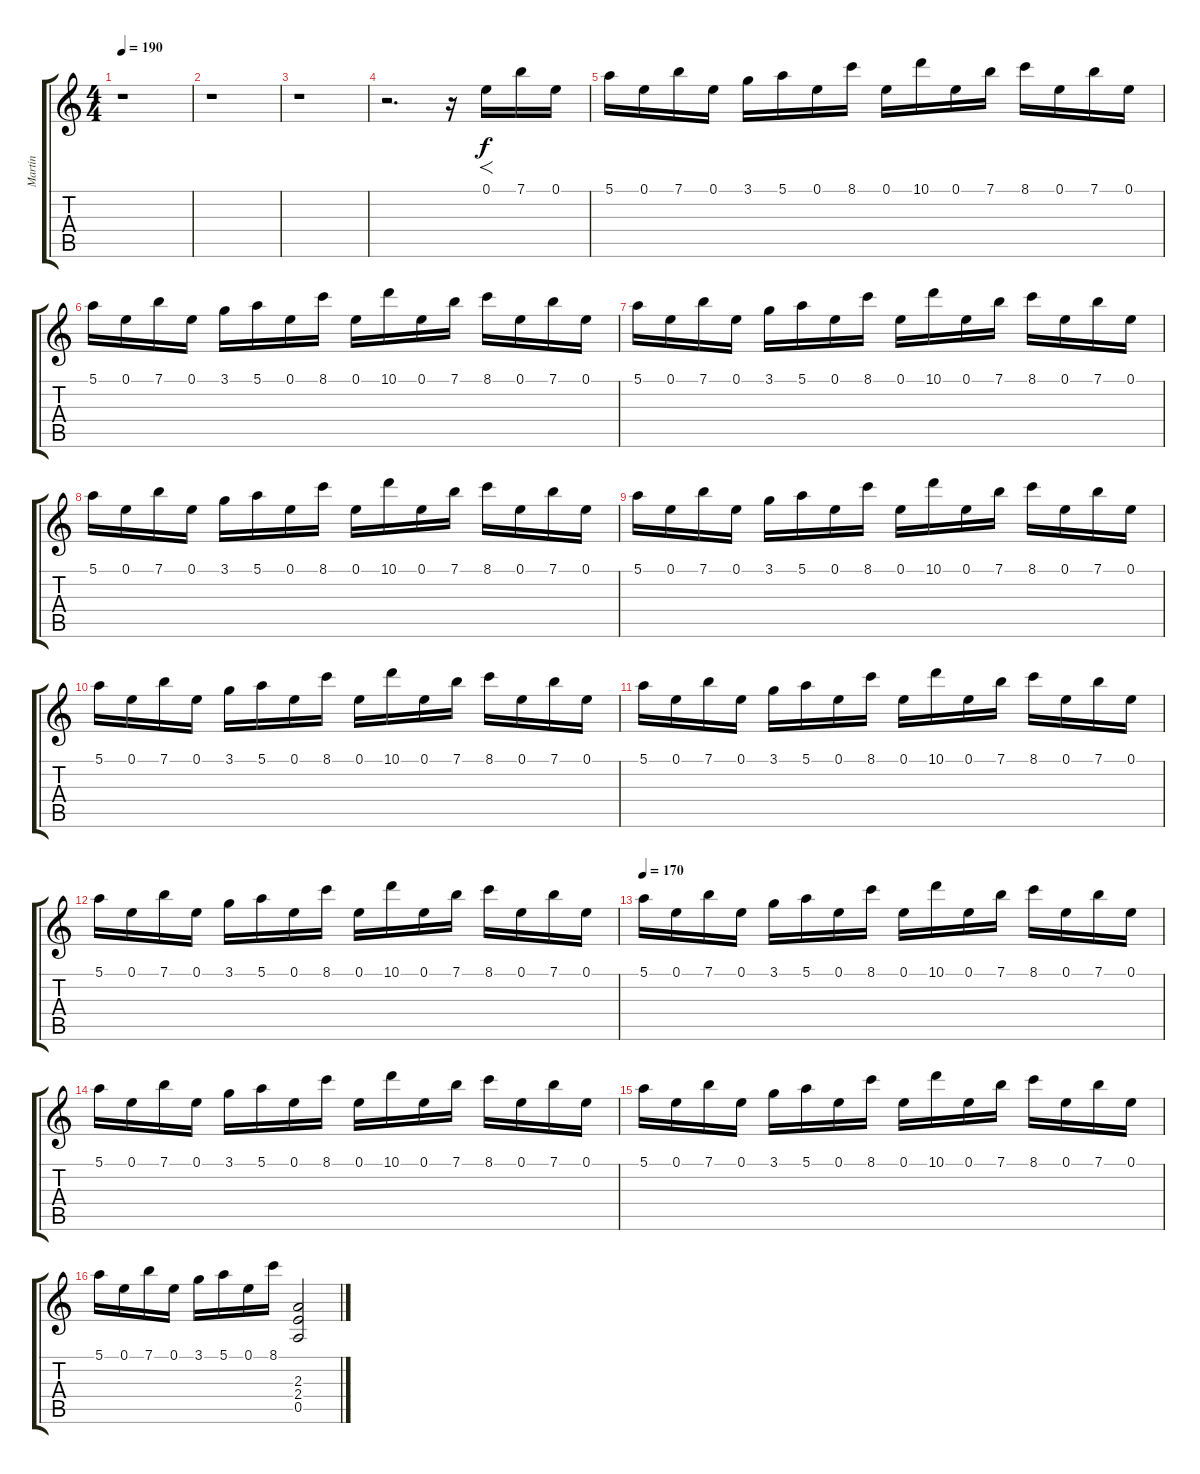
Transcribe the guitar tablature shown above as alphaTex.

\track ("Martin" "Martin") {instrument distortionguitar}
\staff {score tabs}
\tuning (E4 B3 G3 D3 A2 E2) {hide}
\ts (4 4)
\tempo 190
\tempo 95
\tempo 190
\clef g2
\ks c
r.1{dy f instrument distortionguitar} |
r.1 |
r.1 |
r.2{d} r.16 0.1.16{f} 7.1.16 0.1.16 |
5.1.16 0.1.16 7.1.16 0.1.16 3.1.16 5.1.16 0.1.16 8.1.16 0.1.16 10.1.16 0.1.16 7.1.16 8.1.16 0.1.16 7.1.16 0.1.16 |
5.1.16 0.1.16 7.1.16 0.1.16 3.1.16 5.1.16 0.1.16 8.1.16 0.1.16 10.1.16 0.1.16 7.1.16 8.1.16 0.1.16 7.1.16 0.1.16 |
5.1.16 0.1.16 7.1.16 0.1.16 3.1.16 5.1.16 0.1.16 8.1.16 0.1.16 10.1.16 0.1.16 7.1.16 8.1.16 0.1.16 7.1.16 0.1.16 |
5.1.16 0.1.16 7.1.16 0.1.16 3.1.16 5.1.16 0.1.16 8.1.16 0.1.16 10.1.16 0.1.16 7.1.16 8.1.16 0.1.16 7.1.16 0.1.16 |
5.1.16 0.1.16 7.1.16 0.1.16 3.1.16 5.1.16 0.1.16 8.1.16 0.1.16 10.1.16 0.1.16 7.1.16 8.1.16 0.1.16 7.1.16 0.1.16 |
5.1.16 0.1.16 7.1.16 0.1.16 3.1.16 5.1.16 0.1.16 8.1.16 0.1.16 10.1.16 0.1.16 7.1.16 8.1.16 0.1.16 7.1.16 0.1.16 |
5.1.16 0.1.16 7.1.16 0.1.16 3.1.16 5.1.16 0.1.16 8.1.16 0.1.16 10.1.16 0.1.16 7.1.16 8.1.16 0.1.16 7.1.16 0.1.16 |
5.1.16 0.1.16 7.1.16 0.1.16 3.1.16 5.1.16 0.1.16 8.1.16 0.1.16 10.1.16 0.1.16 7.1.16 8.1.16 0.1.16 7.1.16 0.1.16 |
\tempo 170
5.1.16 0.1.16 7.1.16 0.1.16 3.1.16 5.1.16 0.1.16 8.1.16 0.1.16 10.1.16 0.1.16 7.1.16 8.1.16 0.1.16 7.1.16 0.1.16 |
5.1.16 0.1.16 7.1.16 0.1.16 3.1.16 5.1.16 0.1.16 8.1.16 0.1.16 10.1.16 0.1.16 7.1.16 8.1.16 0.1.16 7.1.16 0.1.16 |
5.1.16 0.1.16 7.1.16 0.1.16 3.1.16 5.1.16 0.1.16 8.1.16 0.1.16 10.1.16 0.1.16 7.1.16 8.1.16 0.1.16 7.1.16 0.1.16 |
5.1.16 0.1.16 7.1.16 0.1.16 3.1.16 5.1.16 0.1.16 8.1.16 (2.3 2.4 0.5).2
